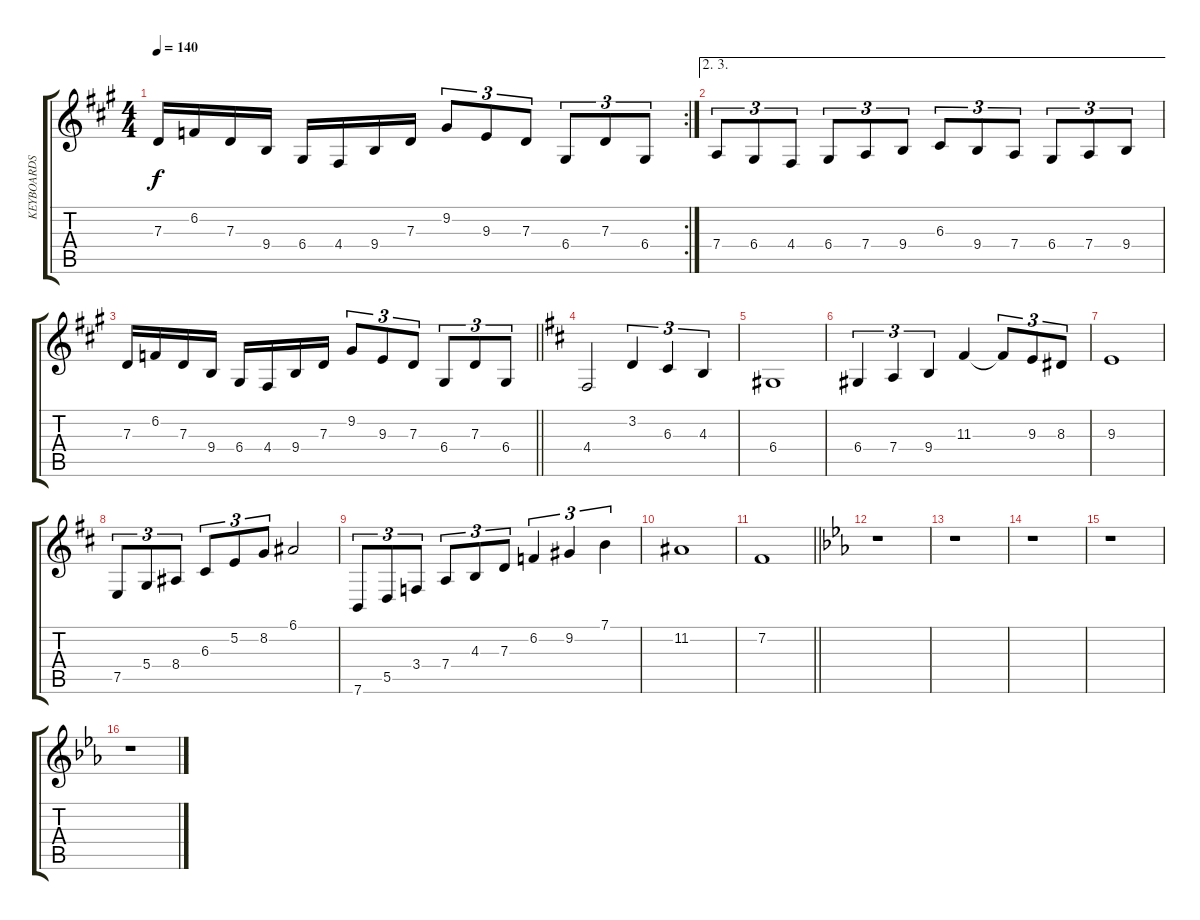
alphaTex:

\track ("KEYBOARDS 1" "KEYBOARDS ") {instrument lead1square}
\staff {score tabs}
\tuning (E4 B3 G3 D3 A2 E2) {hide}
\rc 2
\ts (4 4)
\tempo 140
\clef g2
\ks a
7.3.16{dy f} 6.2.16 7.3.16 9.4.16 6.4.16 4.4.16 9.4.16 7.3.16 9.2.8{tu (3 2)} 9.3.8{tu (3 2)} 7.3.8{tu (3 2)} 6.4.8{tu (3 2)} 7.3.8{tu (3 2)} 6.4.8{tu (3 2)} |
\ae (2 3)
7.4.8{tu (3 2)} 6.4.8{tu (3 2)} 4.4.8{tu (3 2)} 6.4.8{tu (3 2)} 7.4.8{tu (3 2)} 9.4.8{tu (3 2)} 6.3.8{tu (3 2)} 9.4.8{tu (3 2)} 7.4.8{tu (3 2)} 6.4.8{tu (3 2)} 7.4.8{tu (3 2)} 9.4.8{tu (3 2)} |
\barLineRight lightlight
7.3.16 6.2.16 7.3.16 9.4.16 6.4.16 4.4.16 9.4.16 7.3.16 9.2.8{tu (3 2)} 9.3.8{tu (3 2)} 7.3.8{tu (3 2)} 6.4.8{tu (3 2)} 7.3.8{tu (3 2)} 6.4.8{tu (3 2)} |
\ks d
4.4.2 3.2.4{tu (3 2)} 6.3.4{tu (3 2)} 4.3.4{tu (3 2)} |
6.4.1 |
6.4.4{tu (3 2)} 7.4.4{tu (3 2)} 9.4.4{tu (3 2)} 11.3.4 11.3{t}.8{tu (3 2)} 9.3.8{tu (3 2)} 8.3.8{tu (3 2)} |
9.3.1 |
7.5.8{tu (3 2)} 5.4.8{tu (3 2)} 8.4.8{tu (3 2)} 6.3.8{tu (3 2)} 5.2.8{tu (3 2)} 8.2.8{tu (3 2)} 6.1.2 |
7.6.8{tu (3 2)} 5.5.8{tu (3 2)} 3.4.8{tu (3 2)} 7.4.8{tu (3 2)} 4.3.8{tu (3 2)} 7.3.8{tu (3 2)} 6.2.4{tu (3 2)} 9.2.4{tu (3 2)} 7.1.4{tu (3 2)} |
11.2.1 |
\barLineRight lightlight
7.2.1 |
\ks eb
r.1 |
r.1 |
r.1 |
r.1 |
r.1
